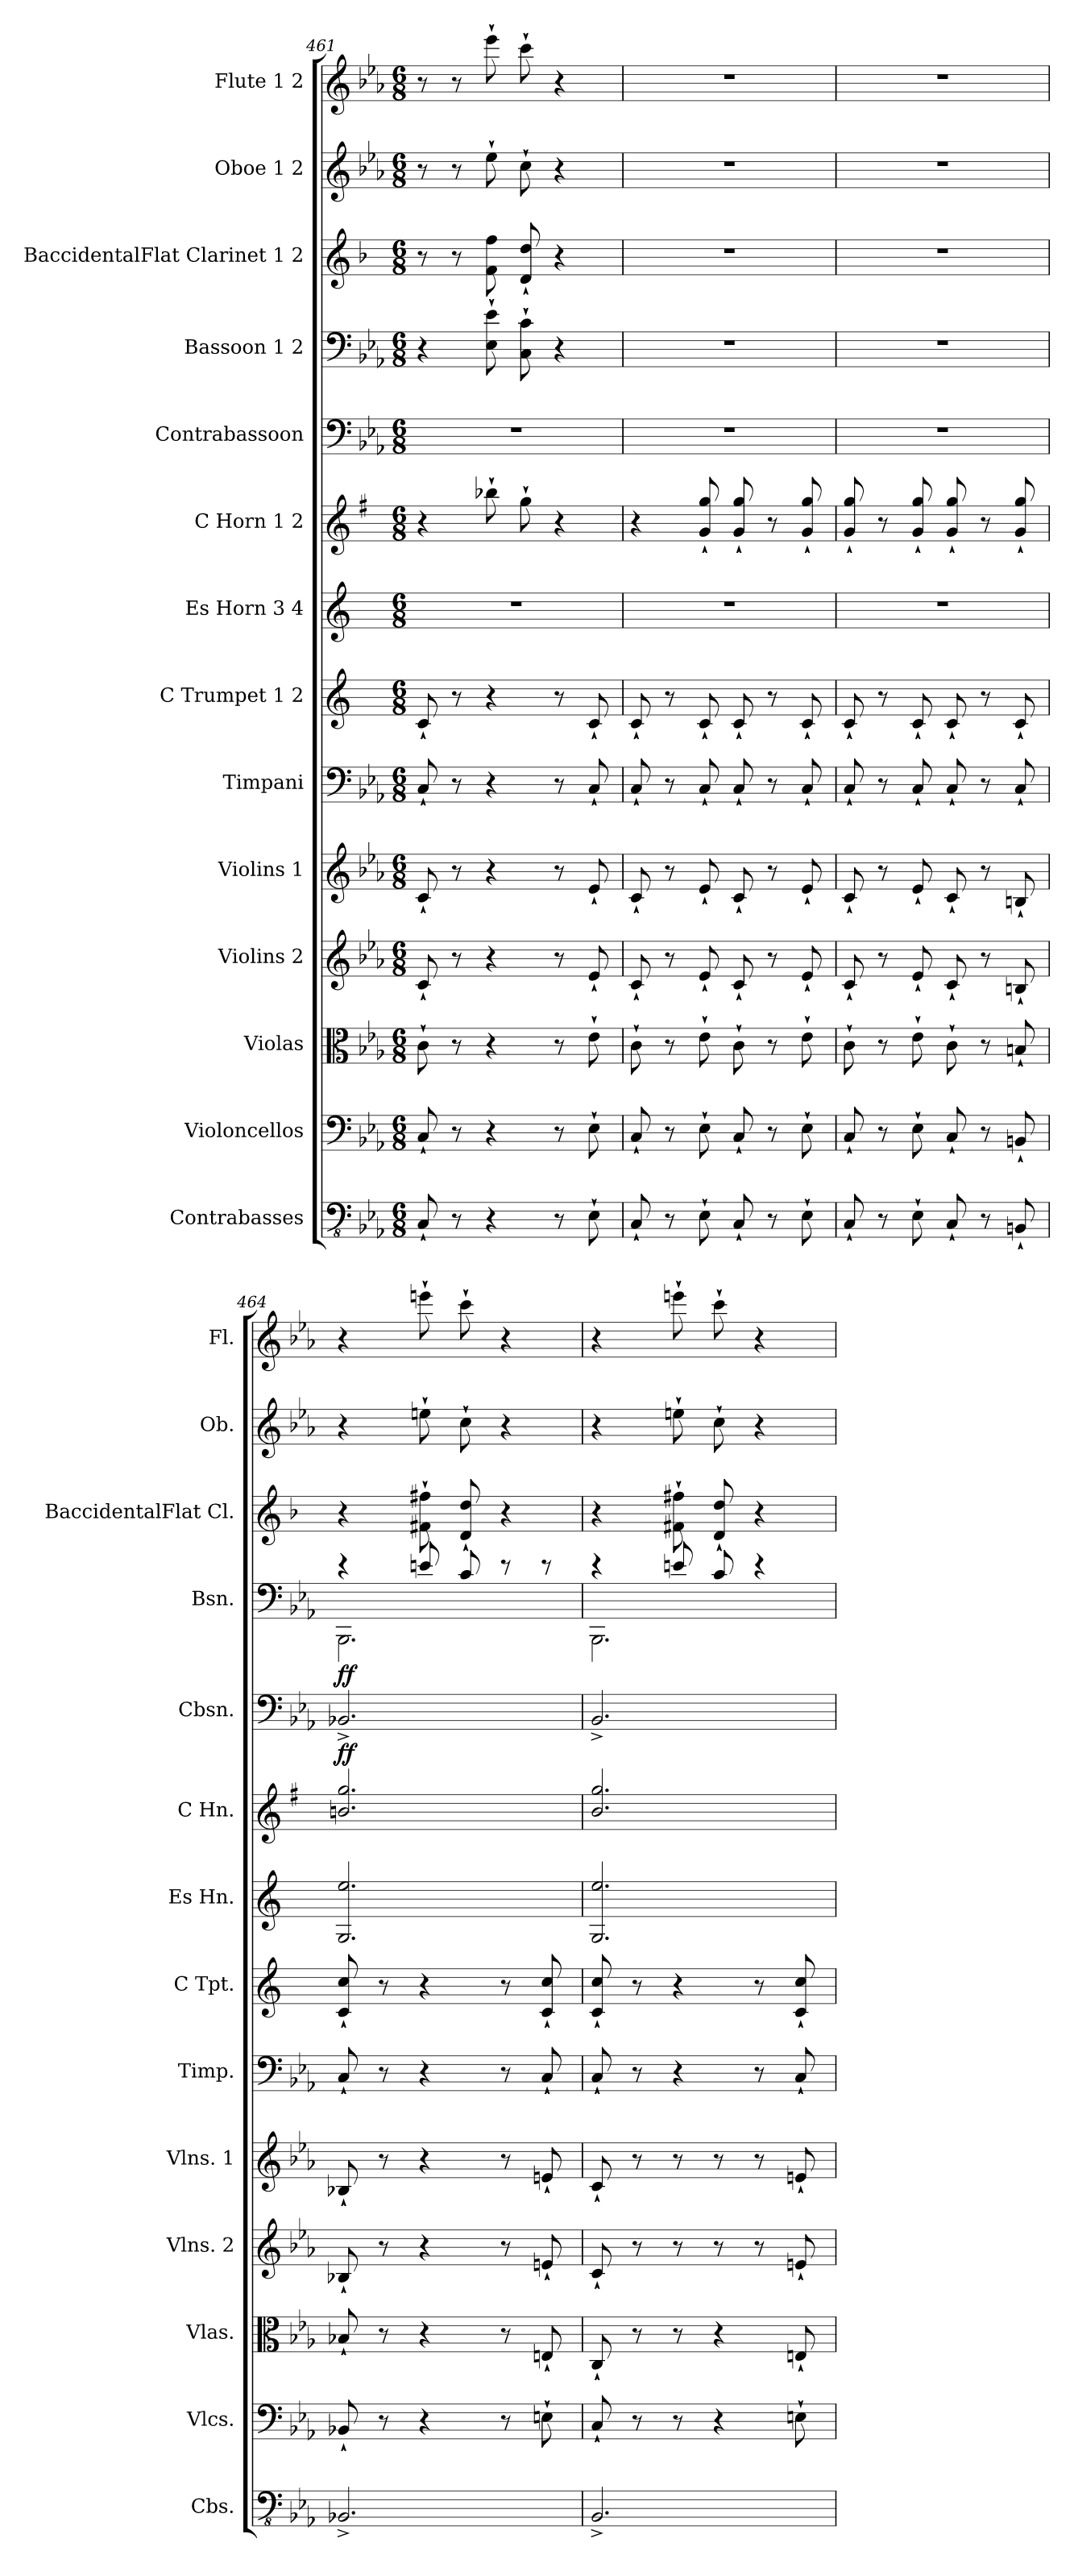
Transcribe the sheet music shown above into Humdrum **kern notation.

**kern	**kern	**kern	**kern	**kern	**kern	**kern	**kern	**kern	**kern	**dynam	**kern	**dynam	**kern	**kern	**kern
*part14	*part13	*part12	*part11	*part10	*part9	*part8	*part7	*part6	*part5	*part5	*part4	*part4	*part3	*part2	*part1
*staff14	*staff13	*staff12	*staff11	*staff10	*staff9	*staff8	*staff7	*staff6	*staff5	*staff5	*staff4	*staff4	*staff3	*staff2	*staff1
*I"Contrabasses	*I"Violoncellos	*I"Violas	*I"Violins 2	*I"Violins 1	*I"Timpani	*I"C Trumpet 1 2	*I"Es Horn 3 4	*I"C Horn 1 2	*I"Contrabassoon	*	*I"Bassoon 1 2	*	*I"BaccidentalFlat Clarinet 1 2	*I"Oboe 1 2	*I"Flute  1 2
*I'Cbs.	*I'Vlcs.	*I'Vlas.	*I'Vlns. 2	*I'Vlns. 1	*I'Timp.	*I'C Tpt.	*I'Es Hn.	*I'C Hn.	*I'Cbsn.	*	*I'Bsn.	*	*I'BaccidentalFlat Cl.	*I'Ob.	*I'Fl.
*clefFv4	*clefF4	*clefC3	*clefG2	*clefG2	*clefF4	*clefG2	*clefG2	*clefG2	*clefF4	*	*clefF4	*	*clefG2	*clefG2	*clefG2
*	*	*	*	*	*	*	*ITrd5c9	*ITrd4c7	*ITrd7c12	*	*	*	*ITrd1c2	*	*
*k[b-e-a-]	*k[b-e-a-]	*k[b-e-a-]	*k[b-e-a-]	*k[b-e-a-]	*k[b-e-a-]	*k[]	*k[b-e-a-]	*k[]	*k[b-e-a-]	*	*k[b-e-a-]	*	*k[b-e-a-]	*k[b-e-a-]	*k[b-e-a-]
*M6/8	*M6/8	*M6/8	*M6/8	*M6/8	*M6/8	*M6/8	*M6/8	*M6/8	*M6/8	*	*M6/8	*	*M6/8	*M6/8	*M6/8
=461	=461	=461	=461	=461	=461	=461	=461	=461	=461	=461	=461	=461	=461	=461	=461
8CC`/	8C`/	8c`\	8c`/	8c`/	8C`/	8c`/	2.r	4r	2.r	.	4r	.	8r	8r	8r
8r	8r	8r	8r	8r	8r	8r	.	.	.	.	.	.	8r	8r	8r
4r	4r	4r	4r	4r	4r	4r	.	8ee-X`\	.	.	8E-\` 8e-\`	.	8e-\ 8ee-\	8ee-`\	8eee-`\
.	.	.	.	.	.	.	.	8cc`\	.	.	8C\` 8c\`	.	8c/` 8cc/`	8cc`\	8ccc`\
8r	8r	8r	8r	8r	8r	8r	.	4r	.	.	4r	.	4r	4r	4r
8EE-`\	8E-`\	8e-`\	8e-`/	8e-`/	8C`/	8c`/	.	.	.	.	.	.	.	.	.
=462	=462	=462	=462	=462	=462	=462	=462	=462	=462	=462	=462	=462	=462	=462	=462
8CC`/	8C`/	8c`\	8c`/	8c`/	8C`/	8c`/	2.r	4r	2.r	.	2.r	.	2.r	2.r	2.r
8r	8r	8r	8r	8r	8r	8r	.	.	.	.	.	.	.	.	.
8EE-`\	8E-`\	8e-`\	8e-`/	8e-`/	8C`/	8c`/	.	8c/` 8cc/`	.	.	.	.	.	.	.
8CC`/	8C`/	8c`\	8c`/	8c`/	8C`/	8c`/	.	8c/` 8cc/`	.	.	.	.	.	.	.
8r	8r	8r	8r	8r	8r	8r	.	8r	.	.	.	.	.	.	.
8EE-`\	8E-`\	8e-`\	8e-`/	8e-`/	8C`/	8c`/	.	8c/` 8cc/`	.	.	.	.	.	.	.
=463	=463	=463	=463	=463	=463	=463	=463	=463	=463	=463	=463	=463	=463	=463	=463
8CC`/	8C`/	8c`\	8c`/	8c`/	8C`/	8c`/	2.r	8c/` 8cc/`	2.r	.	2.r	.	2.r	2.r	2.r
8r	8r	8r	8r	8r	8r	8r	.	8r	.	.	.	.	.	.	.
8EE-`\	8E-`\	8e-`\	8e-`/	8e-`/	8C`/	8c`/	.	8c/` 8cc/`	.	.	.	.	.	.	.
8CC`/	8C`/	8c`\	8c`/	8c`/	8C`/	8c`/	.	8c/` 8cc/`	.	.	.	.	.	.	.
8r	8r	8r	8r	8r	8r	8r	.	8r	.	.	.	.	.	.	.
8BBBn`/	8BBn`/	8Bn`/	8Bn`/	8Bn`/	8C`/	8c`/	.	8c/` 8cc/`	.	.	.	.	.	.	.
!!LO:PB:g=z
=464	=464	=464	=464	=464	=464	=464	=464	=464	=464	=464	=464	=464	=464	=464	=464
*	*	*	*	*	*	*	*	*	*	*	*^	*	*	*	*
!	!	!	!	!	!	!	!	!	!	!LO:DY:b	!	!	!LO:DY:b	!	!	!
2.BBB-X^/	8BB-X`/	8B-X`/	8B-X`/	8B-X`/	8C`/	8c/` 8cc/`	2.BB-/ 2.g/	2.en/ 2.cc/	2.BBB-X^/	ff	4r	2.BBB-\	ff	4r	4r	4r
.	8r	8r	8r	8r	8r	8r	.	.	.	.	.	.	.	.	.	.
.	4r	4r	4r	4r	4r	4r	.	.	.	.	8en/	.	.	8en\` 8een\`	8een`\	8eeen`\
.	.	.	.	.	.	.	.	.	.	.	8c/	.	.	8c/` 8cc/`	8cc`\	8ccc`\
.	8r	8r	8r	8r	8r	8r	.	.	.	.	8r	.	.	4r	4r	4r
.	8En`\	8En`/	8en`/	8en`/	8C`/	8c/` 8cc/`	.	.	.	.	8r	.	.	.	.	.
=465	=465	=465	=465	=465	=465	=465	=465	=465	=465	=465	=465	=465	=465	=465	=465	=465
2.BBB-^/	8C`/	8C`/	8c`/	8c`/	8C`/	8c/` 8cc/`	2.BB-/ 2.g/	2.e/ 2.cc/	2.BBB-^/	.	4r	2.BBB-\	.	4r	4r	4r
.	8r	8r	8r	8r	8r	8r	.	.	.	.	.	.	.	.	.	.
.	8r	8r	8r	8r	4r	4r	.	.	.	.	8en/	.	.	8en\` 8een\`	8een`\	8eeen`\
.	4r	4r	8r	8r	.	.	.	.	.	.	8c/	.	.	8c/` 8cc/`	8cc`\	8ccc`\
.	.	.	8r	8r	8r	8r	.	.	.	.	4r	.	.	4r	4r	4r
.	8En`\	8En`/	8en`/	8en`/	8C`/	8c/` 8cc/`	.	.	.	.	.	.	.	.	.	.
*	*	*	*	*	*	*	*	*	*	*	*v	*v	*	*	*	*
=	=	=	=	=	=	=	=	=	=	=	=	=	=	=	=
*-	*-	*-	*-	*-	*-	*-	*-	*-	*-	*-	*-	*-	*-	*-	*-
